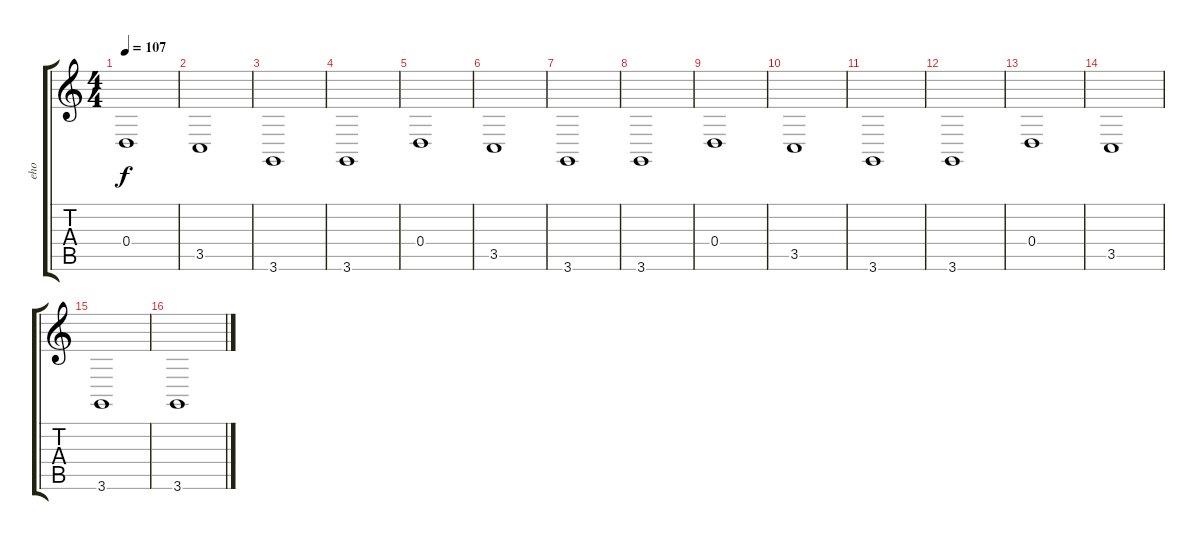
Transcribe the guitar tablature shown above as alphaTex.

\track ("eho" "eho") {instrument pad8sweep}
\staff {score tabs}
\tuning (E4 B3 G3 D3 A2 E2) {hide}
\ts (4 4)
\tempo 107
\clef g2
\ks c
0.4.1{dy f} |
3.5.1 |
3.6.1 |
3.6.1 |
0.4.1 |
3.5.1 |
3.6.1 |
3.6.1 |
0.4.1 |
3.5.1 |
3.6.1 |
3.6.1 |
0.4.1 |
3.5.1 |
3.6.1 |
3.6.1
